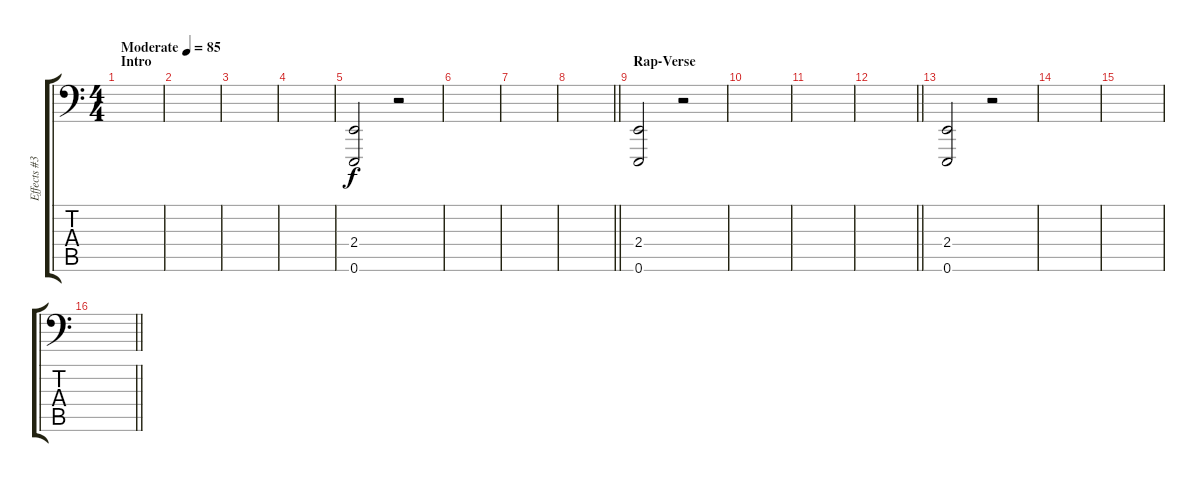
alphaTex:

\track ("Effects #3" "Effects #3") {instrument lead2sawtooth}
\staff {score tabs}
\tuning (E3 B2 G2 D2 A1 E1) {hide}
\ts (4 4)
\section ("" "Intro")
\tempo (85 "Moderate")
\clef f4
\ks c
|
|
|
|
(2.4 0.6).2 r.2 |
|
|
\barLineRight lightlight
|
\section ("" "Rap-Verse")
(2.4 0.6).2 r.2 |
|
|
\barLineRight lightlight
|
(2.4 0.6).2 r.2 |
|
|
\barLineRight lightlight
